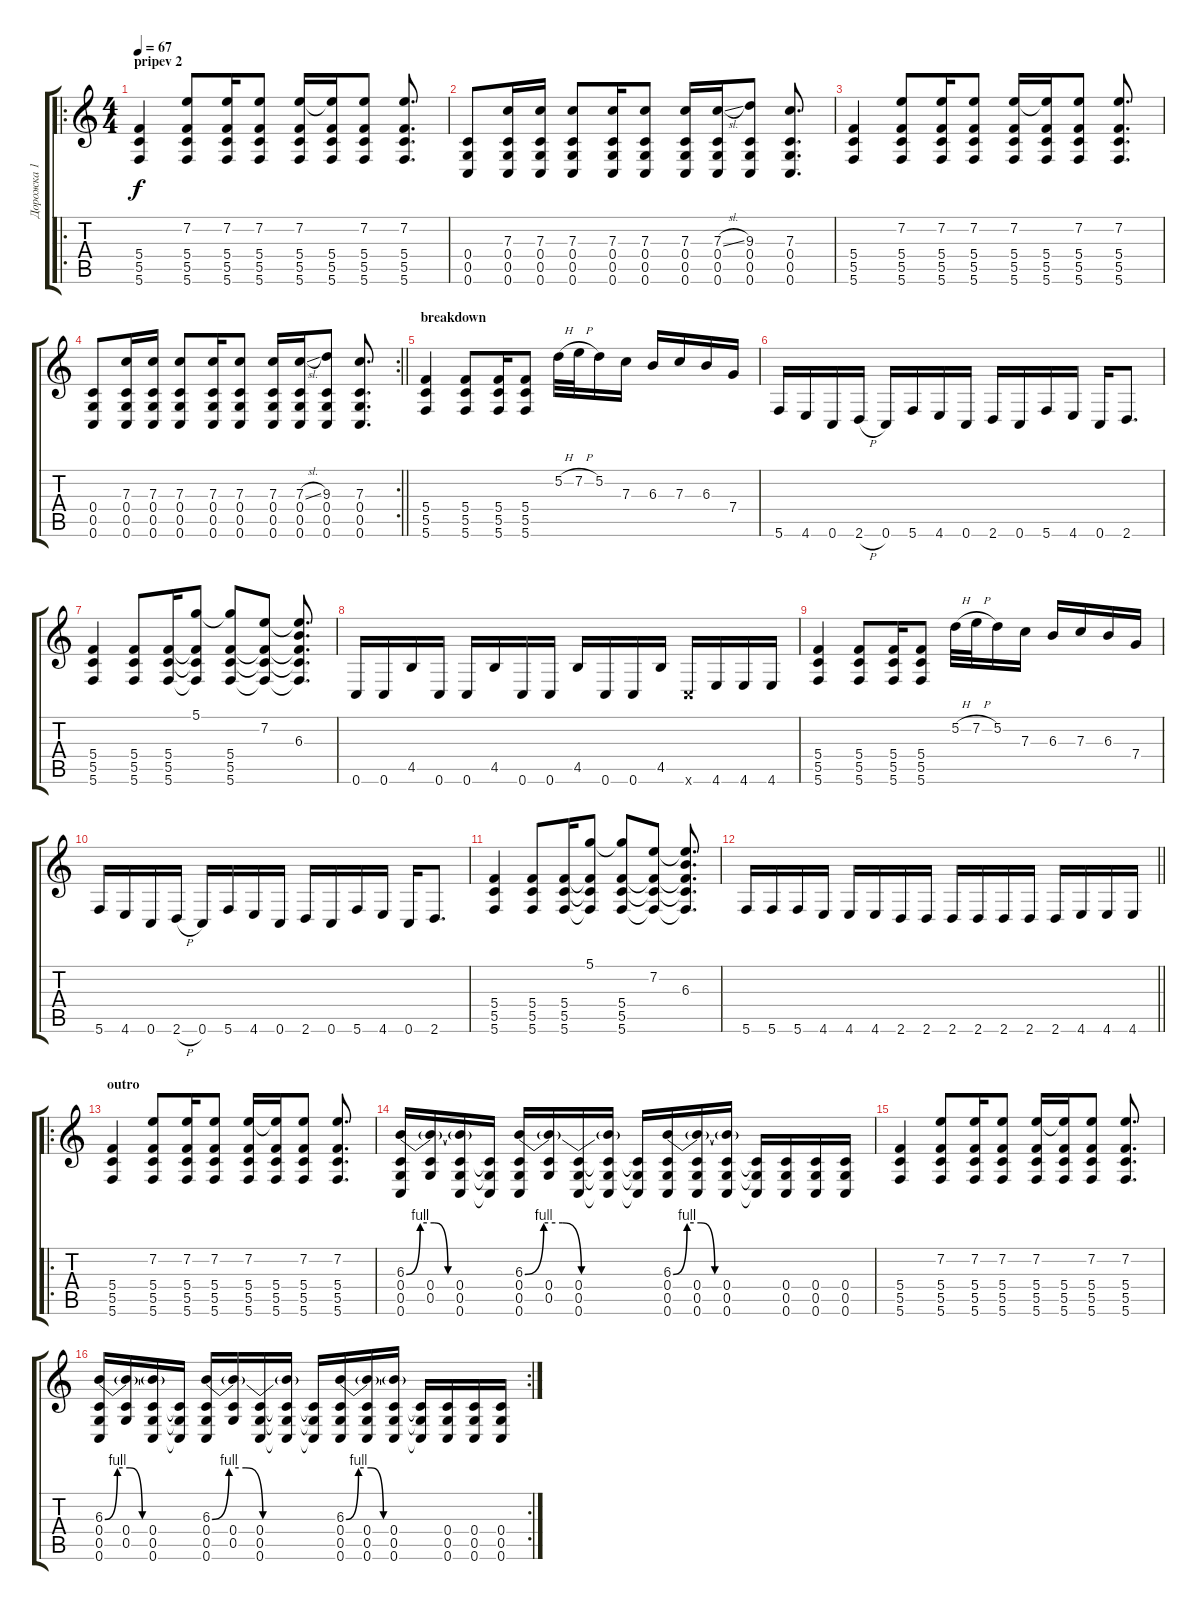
\track ("Дорожка 1" "Дорожка 1") {instrument distortionguitar}
\staff {score tabs}
\tuning (D4 A3 F3 C3 G2 C2) {hide}
\ro
\ts (4 4)
\section ("" "pripev 2")
\tempo 67
\clef g2
\ks c
(5.4 5.5 5.6).4{dy f} (7.2 5.4 5.5 5.6).8 (7.2 5.4 5.5 5.6).16 (7.2 5.4 5.5 5.6).8 (7.2 5.4 5.5 5.6).16 (7.2{t} 5.4 5.5 5.6).16 (7.2 5.4 5.5 5.6).8 (7.2 5.4 5.5 5.6).8{d} |
(0.4 0.5 0.6).8 (7.3 0.4 0.5 0.6).16 (7.3 0.4 0.5 0.6).16 (7.3 0.4 0.5 0.6).8 (7.3 0.4 0.5 0.6).16 (7.3 0.4 0.5 0.6).8 (7.3 0.4 0.5 0.6).16 (7.3{sl} 0.4 0.5 0.6).16 (9.3 0.4 0.5 0.6).8 (7.3 0.4 0.5 0.6).8{d} |
(5.4 5.5 5.6).4 (7.2 5.4 5.5 5.6).8 (7.2 5.4 5.5 5.6).16 (7.2 5.4 5.5 5.6).8 (7.2 5.4 5.5 5.6).16 (7.2{t} 5.4 5.5 5.6).16 (7.2 5.4 5.5 5.6).8 (7.2 5.4 5.5 5.6).8{d} |
\rc 2
\barLineRight lightlight
(0.4 0.5 0.6).8 (7.3 0.4 0.5 0.6).16 (7.3 0.4 0.5 0.6).16 (7.3 0.4 0.5 0.6).8 (7.3 0.4 0.5 0.6).16 (7.3 0.4 0.5 0.6).8 (7.3 0.4 0.5 0.6).16 (7.3{sl} 0.4 0.5 0.6).16 (9.3 0.4 0.5 0.6).8 (7.3 0.4 0.5 0.6).8{d} |
\section ("" "breakdown")
(5.4 5.5 5.6).4 (5.4 5.5 5.6).8 (5.4 5.5 5.6).16 (5.4 5.5 5.6).8 5.2{h}.32 7.2{h}.32 5.2.16 7.3.16 6.3.16 7.3.16 6.3.16 7.4.16 |
5.6.16 4.6.16 0.6.16 2.6{h}.16 0.6.16 5.6.16 4.6.16 0.6.16 2.6.16 0.6.16 5.6.16 4.6.16 0.6.16 2.6.8{d} |
(5.4 5.5 5.6).4 (5.4 5.5 5.6).8 (5.4 5.5 5.6).16 (5.1 5.4{t} 5.5{t} 5.6{t}).8 (5.1{t} 5.4 5.5 5.6).8 (7.2 5.4{t} 5.5{t} 5.6{t}).8 (7.2{t} 6.3 5.4{t} 5.5{t} 5.6{t}).8{d} |
0.6.16 0.6.16 4.5.16 0.6.16 0.6.16 4.5.16 0.6.16 0.6.16 4.5.16 0.6.16 0.6.16 4.5.16 0.6{x}.16 4.6.16 4.6.16 4.6.16 |
(5.4 5.5 5.6).4 (5.4 5.5 5.6).8 (5.4 5.5 5.6).16 (5.4 5.5 5.6).8 5.2{h}.32 7.2{h}.32 5.2.16 7.3.16 6.3.16 7.3.16 6.3.16 7.4.16 |
5.6.16 4.6.16 0.6.16 2.6{h}.16 0.6.16 5.6.16 4.6.16 0.6.16 2.6.16 0.6.16 5.6.16 4.6.16 0.6.16 2.6.8{d} |
(5.4 5.5 5.6).4 (5.4 5.5 5.6).8 (5.4 5.5 5.6).16 (5.1 5.4{t} 5.5{t} 5.6{t}).8 (5.1{t} 5.4 5.5 5.6).8 (7.2 5.4{t} 5.5{t} 5.6{t}).8 (7.2{t} 6.3 5.4{t} 5.5{t} 5.6{t}).8{d} |
\barLineRight lightlight
5.6.16 5.6.16 5.6.16 4.6.16 4.6.16 4.6.16 2.6.16 2.6.16 2.6.16 2.6.16 2.6.16 2.6.16 2.6.16 4.6.16 4.6.16 4.6.16 |
\ro
\section ("" "outro")
(5.4 5.5 5.6).4 (7.2 5.4 5.5 5.6).8 (7.2 5.4 5.5 5.6).16 (7.2 5.4 5.5 5.6).8 (7.2 5.4 5.5 5.6).16 (7.2{t} 5.4 5.5 5.6).16 (7.2 5.4 5.5 5.6).8 (7.2 5.4 5.5 5.6).8{d} |
(6.3{be (custom 0 0 10 4 20 4 30 0 60 0)} 0.4 0.5 0.6).16 (6.3{t} 0.4 0.5).16 (6.3{t} 0.4 0.5 0.6).16 (0.4{t} 0.5{t} 0.6{t}).16 (6.3{be (custom 0 0 10 4 20 4 30 0 60 0)} 0.4 0.5 0.6).16 (6.3{t} 0.4 0.5).16 (0.4 0.5 0.6).16 (6.3{t} 0.4{t} 0.5{t} 0.6{t}).16 (0.4{t} 0.5{t} 0.6{t}).16 (6.3{be (custom 0 0 10 4 20 4 30 0 60 0)} 0.4 0.5 0.6).16 (6.3{t} 0.4 0.5 0.6).16 (6.3{t} 0.4 0.5 0.6).16 (0.4{t} 0.5{t} 0.6{t}).16 (0.4 0.5 0.6).16 (0.4 0.5 0.6).16 (0.4 0.5 0.6).16 |
(5.4 5.5 5.6).4 (7.2 5.4 5.5 5.6).8 (7.2 5.4 5.5 5.6).16 (7.2 5.4 5.5 5.6).8 (7.2 5.4 5.5 5.6).16 (7.2{t} 5.4 5.5 5.6).16 (7.2 5.4 5.5 5.6).8 (7.2 5.4 5.5 5.6).8{d} |
\rc 2
(6.3{be (custom 0 0 10 4 20 4 30 0 60 0)} 0.4 0.5 0.6).16 (6.3{t} 0.4 0.5).16 (6.3{t} 0.4 0.5 0.6).16 (0.4{t} 0.5{t} 0.6{t}).16 (6.3{be (custom 0 0 10 4 20 4 30 0 60 0)} 0.4 0.5 0.6).16 (6.3{t} 0.4 0.5).16 (0.4 0.5 0.6).16 (6.3{t} 0.4{t} 0.5{t} 0.6{t}).16 (0.4{t} 0.5{t} 0.6{t}).16 (6.3{be (custom 0 0 10 4 20 4 30 0 60 0)} 0.4 0.5 0.6).16 (6.3{t} 0.4 0.5 0.6).16 (6.3{t} 0.4 0.5 0.6).16 (0.4{t} 0.5{t} 0.6{t}).16 (0.4 0.5 0.6).16 (0.4 0.5 0.6).16 (0.4 0.5 0.6).16
